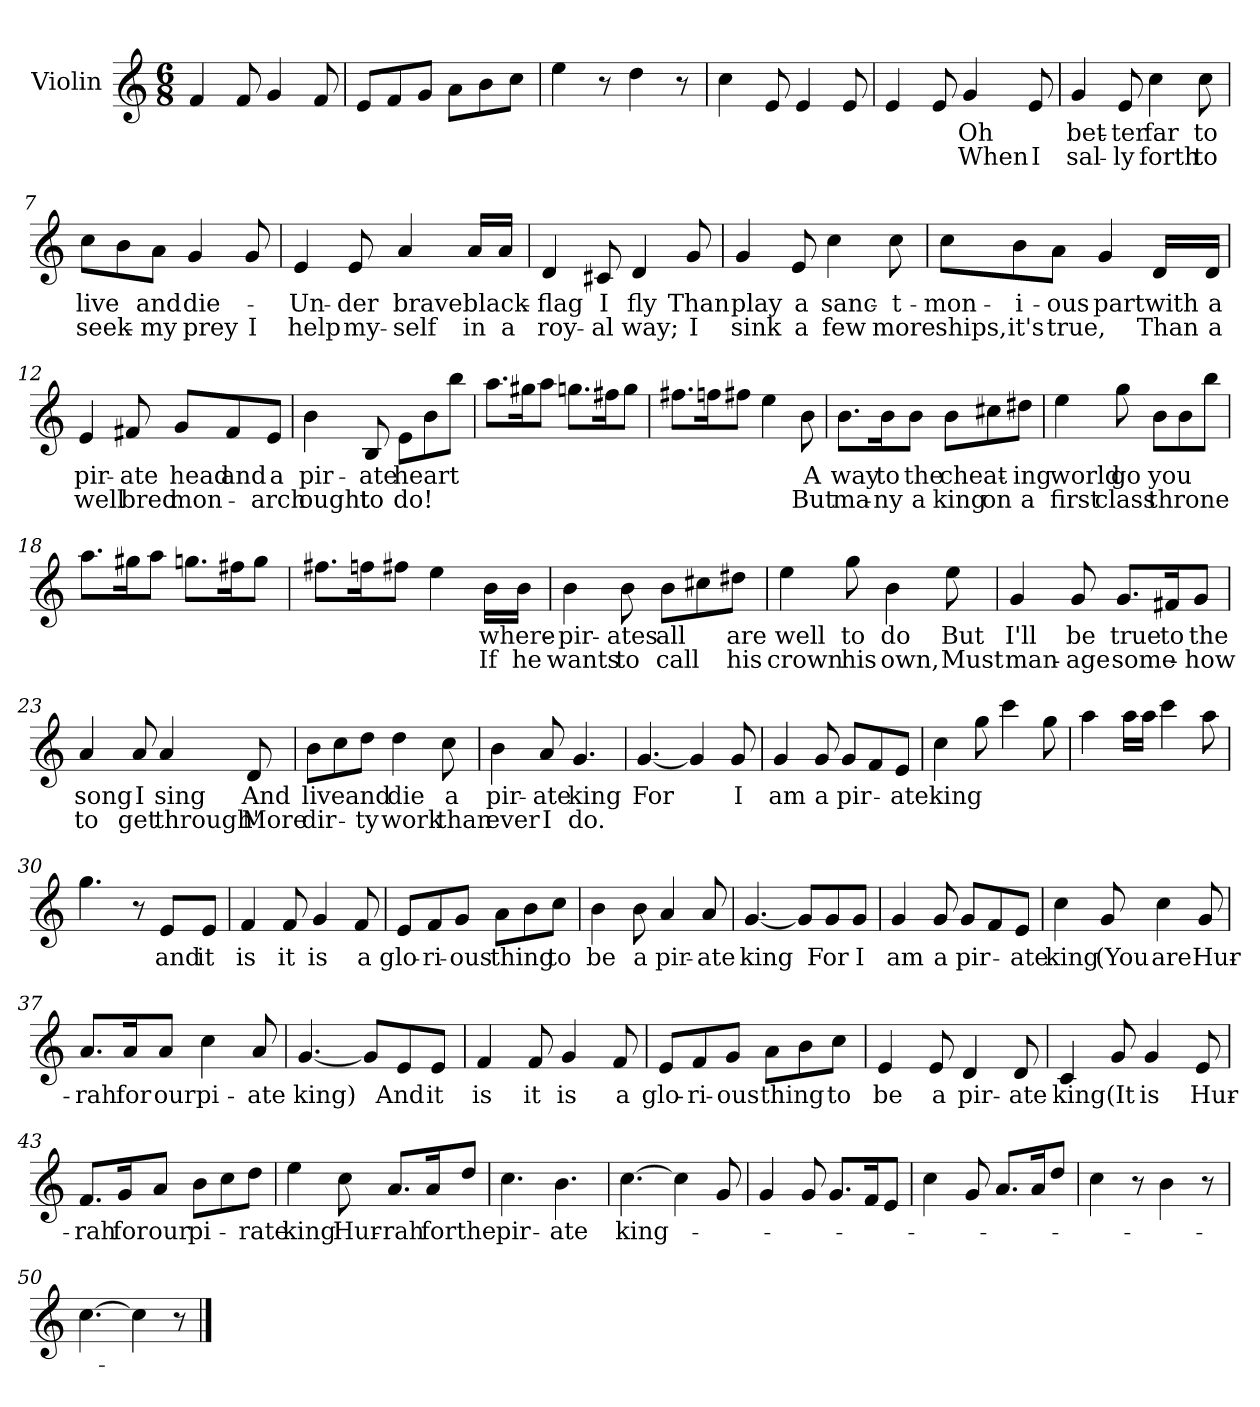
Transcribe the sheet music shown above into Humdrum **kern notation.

**kern	**text	**text
*part1	*part1	*part1
*staff1	*staff1	*staff1
*I"Violin	*	*
*I'Vln	*	*
*clefG2	*	*
*k[]	*	*
*C:	*	*
*M6/8	*	*
=1	=1	=1
4f/	.	.
8f/	.	.
4g/	.	.
8f/	.	.
=2	=2	=2
8e/L	.	.
8f/	.	.
8g/J	.	.
8a\L	.	.
8b\	.	.
8cc\J	.	.
=3	=3	=3
4ee\	.	.
8r	.	.
4dd\	.	.
8r	.	.
=4	=4	=4
4cc\	.	.
8e/	.	.
4e/	.	.
8e/	.	.
!!LO:LB:g=z
=5	=5	=5
4e/	.	.
8e/	.	.
4g/	Oh	When
8e/	.	I
=6	=6	=6
4g/	bet-	sal-
8e/	-ter	-ly
4cc\	far	forth
8cc\	to	to
=7	=7	=7
8cc\L	live	seek-
8b\	.	.
8a\J	and	-my
4g/	die-	prey
8g/	.	I
=8	=8	=8
4e/	Un-	help
8e/	-der	my-
4a/	brave	-self
16a/LL	black-	in
16a/JJ	.	a
!!LO:LB:g=z
=9	=9	=9
4d/	flag	roy-
8c#X/	I	-al
4d/	fly	way;
8g/	Than	I
=10	=10	=10
4g/	play	sink
8e/	a	a
4cc\	sanc-	few
8cc\	-t-	more
=11	=11	=11
8cc\L	-mon-	ships,
8b\	-i-	it's
8a\J	-ous	true,
4g/	part	.
16d/LL	with	Than
16d/JJ	a	a
=12	=12	=12
4e/	pir-	well
8f#X/	-ate	bred
8g/L	head	mon-
8f#/	and	.
8e/J	a	-arch
!!LO:LB:g=z
=13	=13	=13
4b\	pir-	ought
8B/	-ate	to
8e\L	heart	do!
8b\	.	.
8bb\J	.	.
=14	=14	=14
8.aa\L	.	.
16gg#X\K	.	.
8aa\J	.	.
8.ggn\L	.	.
16ff#X\K	.	.
8gg\J	.	.
=15	=15	=15
8.ff#X\L	.	.
16ffn\K	.	.
8ff#X\J	.	.
4ee\	.	.
8b\	A	But
=16	=16	=16
8.b\L	way	ma-
16b\K	to	-ny
8b\J	the	a
8b\L	cheat-	king
8cc#X\	.	on
8dd#X\J	-ing	a
!!LO:LB:g=z
=17	=17	=17
4ee\	world	first
8gg\	go	class
8b\L	you	throne
8b\	.	.
8bb\J	.	.
=18	=18	=18
8.aa\L	.	.
16gg#X\K	.	.
8aa\J	.	.
8.ggn\L	.	.
16ff#X\K	.	.
8gg\J	.	.
=19	=19	=19
8.ff#X\L	.	.
16ffn\K	.	.
8ff#X\J	.	.
4ee\	.	.
16b\LL	where-	If
16b\JJ	.	he
=20	=20	=20
4b\	pir-	wants
8b\	-ates	to
8b\L	all	call
8cc#X\	.	.
8dd#X\J	are	his
!!LO:LB:g=z
=21	=21	=21
4ee\	well	crown
8gg\	to	his
4b\	do	own,
8ee\	But	Must
=22	=22	=22
4g/	I'll	man-
8g/	be	-age
8.g/L	true	some-
16f#X/K	to	.
8g/J	the	-how
=23	=23	=23
4a/	song	to
8a/	I	get
4a/	sing	through'
8d/	And	More
=24	=24	=24
8b\L	live	dir-
8cc\	.	.
8dd\J	and	-ty
4dd\	die	work
8cc\	a	than
=25	=25	=25
4b\	pir-	ever
8a/	-ate	I
4.g/	king	do.
!!LO:LB:g=z
=26	=26	=26
[4.g/	For	.
4g/]	.	.
8g/	I	.
=27	=27	=27
4g/	am	.
8g/	a	.
8g/L	pir-	.
8f/	.	.
8e/J	-ate	.
=28	=28	=28
4cc\	king	.
8gg\	.	.
4ccc\	.	.
8gg\	.	.
=29	=29	=29
4aa\	.	.
16aa\LL	.	.
16aa\JJ	.	.
4ccc\	.	.
8aa\	.	.
=30	=30	=30
4.gg\	.	.
8r	.	.
8e/L	and	.
8e/J	it	.
=31	=31	=31
4f/	is	.
8f/	it	.
4g/	is	.
8f/	a	.
=32	=32	=32
8e/L	glo-	.
8f/	-ri-	.
8g/J	-ous	.
8a\L	thing	.
8b\	.	.
8cc\J	to	.
!!LO:LB:g=z
=33	=33	=33
4b\	be	.
8b\	a	.
4a/	pir-	.
8a/	-ate	.
=34	=34	=34
[4.g/	king	.
8g/L]	.	.
8g/	For	.
8g/J	I	.
=35	=35	=35
4g/	am	.
8g/	a	.
8g/L	pir-	.
8f/	.	.
8e/J	-ate	.
=36	=36	=36
4cc\	king	.
8g/	(You	.
4cc\	are	.
8g/	Hur-	.
=37	=37	=37
8.a/L	-rah	.
16a/K	for	.
8a/J	our	.
4cc\	pi-	.
8a/	-ate	.
=38	=38	=38
[4.g/	king)	.
8g/L]	.	.
8e/	And	.
8e/J	it	.
=39	=39	=39
4f/	is	.
8f/	it	.
4g/	is	.
8f/	a	.
!!LO:LB:g=z
=40	=40	=40
8e/L	glo-	.
8f/	-ri-	.
8g/J	-ous	.
8a\L	thing	.
8b\	.	.
8cc\J	to	.
=41	=41	=41
4e/	be	.
8e/	a	.
4d/	pir-	.
8d/	-ate	.
=42	=42	=42
4c/	king	.
8g/	(It	.
4g/	is	.
8e/	Hur-	.
=43	=43	=43
8.f/L	-rah	.
16g/K	for	.
8a/J	our	.
8b\L	pi-	.
8cc\	.	.
8dd\J	-rate	.
=44	=44	=44
4ee\	king	.
8cc\	Hur-	.
8.a/L	-rah	.
16a/K	for	.
8dd/J	the	.
=45	=45	=45
4.cc\	pir-	.
4.b\	-ate	.
!!LO:LB:g=z
=46	=46	=46
[4.cc\	king-	.
4cc\]	.	.
8g/	.	.
=47	=47	=47
4g/	.	.
8g/	.	.
8.g/L	.	.
16f/K	.	.
8e/J	.	.
=48	=48	=48
4cc\	.	.
8g/	.	.
8.a/L	.	.
16a/K	.	.
8dd/J	.	.
=49	=49	=49
4cc\	.	.
8r	.	.
4b\	.	.
8r	.	.
=50	=50	=50
[4.cc\	.	.
4cc\]	.	.
8r	.	.
==	==	==
*-	*-	*-
